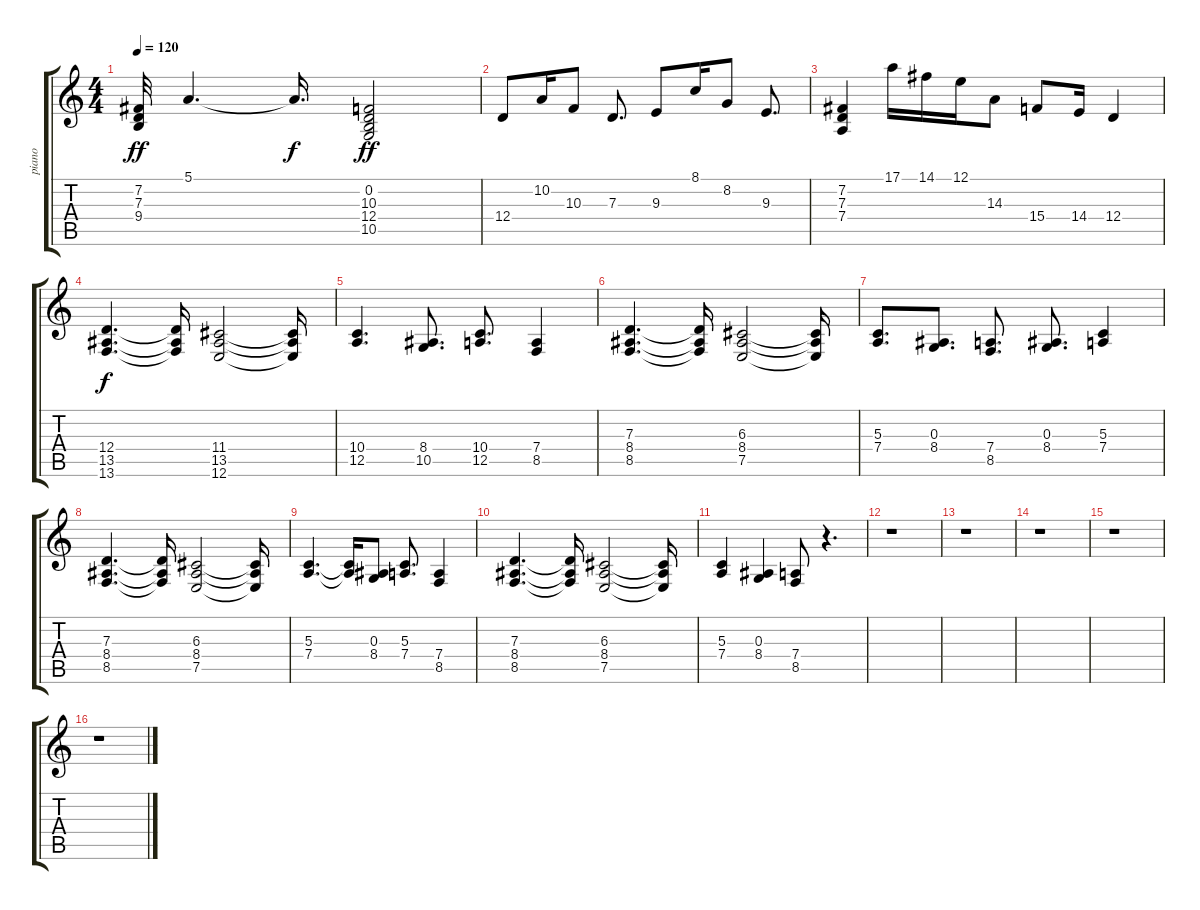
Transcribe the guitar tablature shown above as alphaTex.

\track ("piano" "piano") {instrument electricpiano2}
\staff {score tabs}
\tuning (E4 B3 G3 D3 A2 E2) {hide}
\ts (4 4)
\tempo 120
\clef g2
\ks c
(7.2 7.3 9.4).32{dy ff} 5.1.4{d} 5.1{t}.16{d dy f} (0.2 10.3 12.4 10.5).2{dy ff} |
12.4.8 10.2.16 10.3.8 7.3.8{d} 9.3.8 8.1.16 8.2.8 9.3.8{d} |
(7.2 7.3 7.4).4 17.1.16 14.1.16 12.1.16 14.3.8 15.4.8 14.4.16 12.4.4 |
(12.4 13.5 13.6).4{d dy f} (12.4{t} 13.5{t} 13.6{t}).16 (11.4 13.5 12.6).2 (11.4{t} 13.5{t} 12.6{t}).16 |
(10.4 12.5).4{d} (8.4 10.5).8{d} (10.4 12.5).8{d} (7.4 8.5).4 |
(7.3 8.4 8.5).4{d} (7.3{t} 8.4{t} 8.5{t}).16 (6.3 8.4 7.5).2 (6.3{t} 8.4{t} 7.5{t}).16 |
(5.3 7.4).8{d} (0.3 8.4).8{d} (7.4 8.5).8{d} (0.3 8.4).8{d} (5.3 7.4).4 |
(7.3 8.4 8.5).4{d} (7.3{t} 8.4{t} 8.5{t}).16 (6.3 8.4 7.5).2 (6.3{t} 8.4{t} 7.5{t}).16 |
(5.3 7.4).4{d} (5.3{t} 7.4{t}).16 (0.3 8.4).8 (5.3 7.4).8{d} (7.4 8.5).4 |
(7.3 8.4 8.5).4{d} (7.3{t} 8.4{t} 8.5{t}).16 (6.3 8.4 7.5).2 (6.3{t} 8.4{t} 7.5{t}).16 |
(5.3 7.4).4 (0.3 8.4).4 (7.4 8.5).8 r.4{d} |
r.1 |
r.1 |
r.1 |
r.1 |
r.1
